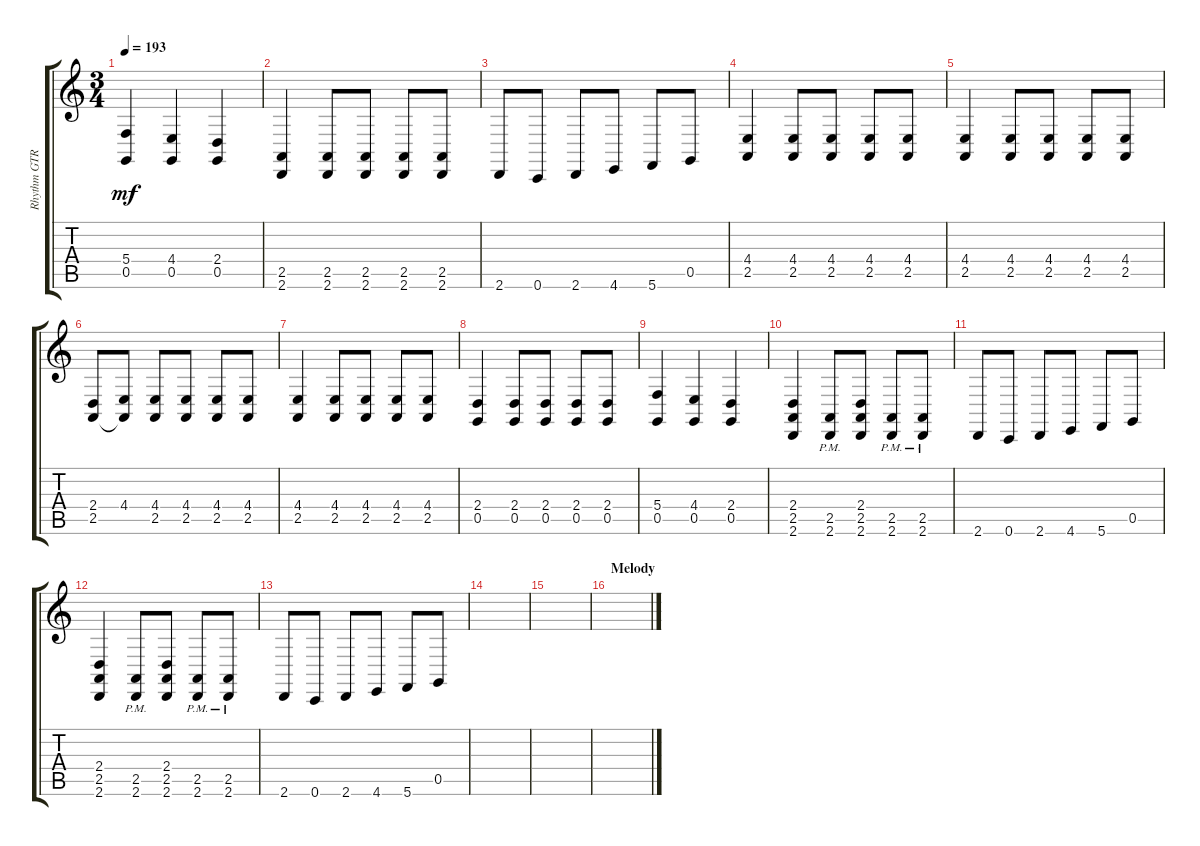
\track ("Rhythm GTR 2" "Rhythm GTR") {instrument choiraahs}
\staff {score tabs}
\tuning (D4 A3 F3 C3 G2 C2) {hide}
\ts (3 4)
\tempo 193
\clef g2
\ks c
(5.4 0.5).4{dy mf} (4.4 0.5).4 (2.4 0.5).4 |
(2.5 2.6).4 (2.5 2.6).8 (2.5 2.6).8 (2.5 2.6).8 (2.5 2.6).8 |
2.6.8 0.6.8 2.6.8 4.6.8 5.6.8 0.5.8 |
(4.4 2.5).4 (4.4 2.5).8 (4.4 2.5).8 (4.4 2.5).8 (4.4 2.5).8 |
(4.4 2.5).4 (4.4 2.5).8 (4.4 2.5).8 (4.4 2.5).8 (4.4 2.5).8 |
(2.4 2.5).8 (4.4 2.5{t}).8 (4.4 2.5).8 (4.4 2.5).8 (4.4 2.5).8 (4.4 2.5).8 |
(4.4 2.5).4 (4.4 2.5).8 (4.4 2.5).8 (4.4 2.5).8 (4.4 2.5).8 |
(2.4 0.5).4 (2.4 0.5).8 (2.4 0.5).8 (2.4 0.5).8 (2.4 0.5).8 |
(5.4 0.5).4 (4.4 0.5).4 (2.4 0.5).4 |
(2.4 2.5 2.6).4 (2.5{pm} 2.6{pm}).8 (2.4 2.5 2.6).8 (2.5{pm} 2.6{pm}).8 (2.5{pm} 2.6{pm}).8 |
2.6.8 0.6.8 2.6.8 4.6.8 5.6.8 0.5.8 |
(2.4 2.5 2.6).4 (2.5{pm} 2.6{pm}).8 (2.4 2.5 2.6).8 (2.5{pm} 2.6{pm}).8 (2.5{pm} 2.6{pm}).8 |
2.6.8 0.6.8 2.6.8 4.6.8 5.6.8 0.5.8 |
|
|
\section ("" "Melody")
